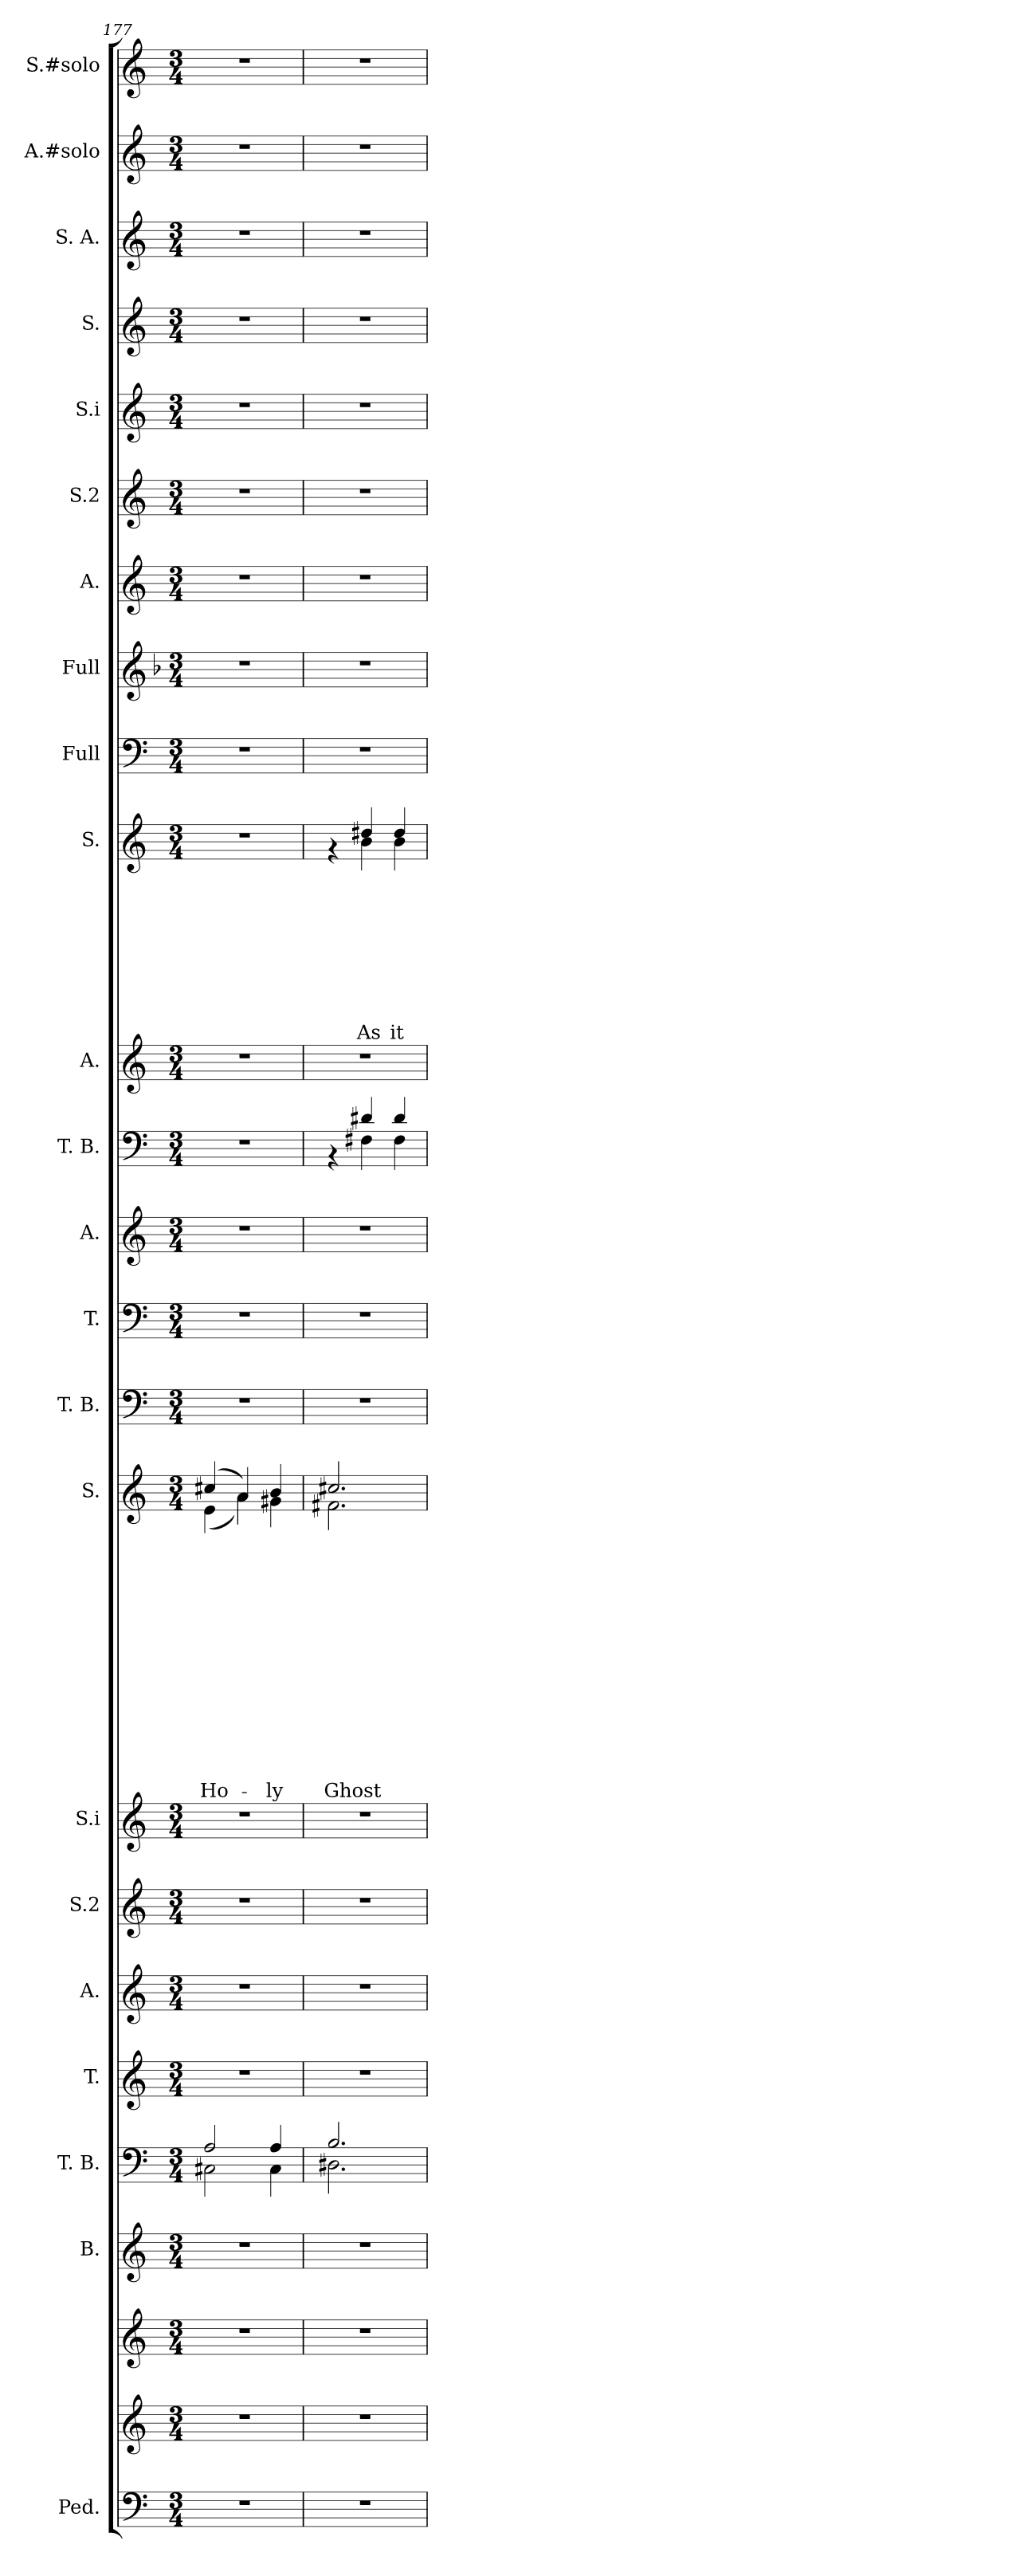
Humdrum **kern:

**kern	**kern	**kern	**kern	**kern	**kern	**kern	**kern	**kern	**kern	**text	**text	**text	**text	**text	**text	**text	**text	**text	**text	**text	**text	**text	**text	**kern	**kern	**kern	**kern	**kern	**kern	**text	**text	**text	**text	**text	**text	**text	**text	**text	**kern	**kern	**kern	**kern	**kern	**kern	**kern	**kern	**kern
*part25	*part24	*part23	*part22	*part21	*part20	*part19	*part18	*part17	*part16	*part16	*part16	*part16	*part16	*part16	*part16	*part16	*part16	*part16	*part16	*part16	*part16	*part16	*part16	*part15	*part14	*part13	*part12	*part11	*part10	*part10	*part10	*part10	*part10	*part10	*part10	*part10	*part10	*part10	*part9	*part8	*part7	*part6	*part5	*part4	*part3	*part2	*part1
*staff25	*staff24	*staff23	*staff22	*staff21	*staff20	*staff19	*staff18	*staff17	*staff16	*staff16	*staff16	*staff16	*staff16	*staff16	*staff16	*staff16	*staff16	*staff16	*staff16	*staff16	*staff16	*staff16	*staff16	*staff15	*staff14	*staff13	*staff12	*staff11	*staff10	*staff10	*staff10	*staff10	*staff10	*staff10	*staff10	*staff10	*staff10	*staff10	*staff9	*staff8	*staff7	*staff6	*staff5	*staff4	*staff3	*staff2	*staff1
*I"Ped.	*	*	*I"B.	*I"T. B.	*I"T.	*I"A.	*I"S.2	*I"S.i	*I"S.	*	*	*	*	*	*	*	*	*	*	*	*	*	*	*I"T. B.	*I"T.	*I"A.	*I"T. B.	*I"A.	*I"S.	*	*	*	*	*	*	*	*	*	*I"Full	*I"Full	*I"A.	*I"S.2	*I"S.i	*I"S.	*I"S. A.	*I"A.#solo	*I"S.#solo
*I'Ped.	*	*	*	*I'T. B.	*I'T.	*I'A.	*I'S.2	*I'S.i	*I'S.	*	*	*	*	*	*	*	*	*	*	*	*	*	*	*I'T. B.	*I'T.	*	*I'T. B.	*I'A.	*I'S.	*	*	*	*	*	*	*	*	*	*	*	*I'A.	*I'S.2	*I'S.i	*I'S.	*I'S. A.	*I'A.#solo	*I'S.#solo
*clefF4	*clefG2	*clefG2	*clefG2	*clefF4	*clefG2	*clefG2	*clefG2	*clefG2	*clefG2	*	*	*	*	*	*	*	*	*	*	*	*	*	*	*clefF4	*clefF4	*clefG2	*clefF4	*clefG2	*clefG2	*	*	*	*	*	*	*	*	*	*clefF4	*clefG2	*clefG2	*clefG2	*clefG2	*clefG2	*clefG2	*clefG2	*clefG2
*	*	*	*	*	*	*	*	*	*	*	*	*	*	*	*	*	*	*	*	*	*	*	*	*	*	*	*	*	*	*	*	*	*	*	*	*	*	*	*	*ITrd3c5	*	*	*	*	*	*	*
*k[]	*k[]	*k[]	*k[]	*k[]	*k[]	*k[]	*k[]	*k[]	*k[]	*	*	*	*	*	*	*	*	*	*	*	*	*	*	*k[]	*k[]	*k[]	*k[]	*k[]	*k[]	*	*	*	*	*	*	*	*	*	*k[]	*k[]	*k[]	*k[]	*k[]	*k[]	*k[]	*k[]	*k[]
*C:	*C:	*C:	*C:	*C:	*C:	*C:	*C:	*C:	*C:	*	*	*	*	*	*	*	*	*	*	*	*	*	*	*C:	*C:	*C:	*C:	*C:	*C:	*	*	*	*	*	*	*	*	*	*C:	*C:	*C:	*C:	*C:	*C:	*C:	*C:	*C:
*M3/4	*M3/4	*M3/4	*M3/4	*M3/4	*M3/4	*M3/4	*M3/4	*M3/4	*M3/4	*	*	*	*	*	*	*	*	*	*	*	*	*	*	*M3/4	*M3/4	*M3/4	*M3/4	*M3/4	*M3/4	*	*	*	*	*	*	*	*	*	*M3/4	*M3/4	*M3/4	*M3/4	*M3/4	*M3/4	*M3/4	*M3/4	*M3/4
=177	=177	=177	=177	=177	=177	=177	=177	=177	=177	=177	=177	=177	=177	=177	=177	=177	=177	=177	=177	=177	=177	=177	=177	=177	=177	=177	=177	=177	=177	=177	=177	=177	=177	=177	=177	=177	=177	=177	=177	=177	=177	=177	=177	=177	=177	=177	=177
*	*	*	*	*^	*	*	*	*	*^	*	*	*	*	*	*	*	*	*	*	*	*	*	*	*	*	*	*	*	*	*	*	*	*	*	*	*	*	*	*	*	*	*	*	*	*	*	*
!	!	!	!	!	!	!	!	!	!	!	!	!	!	!	!	!	!	!	!	!	!	!	!	!	!LO:LY:b	!	!	!	!	!	!	!	!	!	!	!	!	!	!	!	!	!	!	!	!	!	!	!	!
2.r	2.r	2.r	2.r	2A/	2C#X\	2.r	2.r	2.r	2.r	(>4cc#X/	(<4e\	.	.	.	.	.	.	.	.	.	.	.	.	.	Ho-	2.r	2.r	2.r	2.r	2.r	2.r	.	.	.	.	.	.	.	.	.	2.r	2.r	2.r	2.r	2.r	2.r	2.r	2.r	2.r
.	.	.	.	.	.	.	.	.	.	4a/)	4a\)	.	.	.	.	.	.	.	.	.	.	.	.	.	.	.	.	.	.	.	.	.	.	.	.	.	.	.	.	.	.	.	.	.	.	.	.	.	.
!	!	!	!	!	!	!	!	!	!	!	!	!	!	!	!	!	!	!	!	!	!	!	!	!	!LO:LY:b	!	!	!	!	!	!	!	!	!	!	!	!	!	!	!	!	!	!	!	!	!	!	!	!
.	.	.	.	4A/	4C#\	.	.	.	.	4b/	4g#X\	.	.	.	.	.	.	.	.	.	.	.	.	.	-ly	.	.	.	.	.	.	.	.	.	.	.	.	.	.	.	.	.	.	.	.	.	.	.	.
=178	=178	=178	=178	=178	=178	=178	=178	=178	=178	=178	=178	=178	=178	=178	=178	=178	=178	=178	=178	=178	=178	=178	=178	=178	=178	=178	=178	=178	=178	=178	=178	=178	=178	=178	=178	=178	=178	=178	=178	=178	=178	=178	=178	=178	=178	=178	=178	=178	=178
!	!	!	!	!	!	!	!	!	!	!	!	!	!	!	!	!	!	!	!	!	!	!	!	!	!LO:LY:b	!	!	!	!	!	!	!	!	!	!	!	!	!	!	!	!	!	!	!	!	!	!	!	!
*	*	*	*	*	*	*	*	*	*	*	*	*	*	*	*	*	*	*	*	*	*	*	*	*	*	*	*	*	*^	*	*^	*	*	*	*	*	*	*	*	*	*	*	*	*	*	*	*	*	*
2.r	2.r	2.r	2.r	2.B/	2.D#X\	2.r	2.r	2.r	2.r	2.cc#X/	2.f#X\	.	.	.	.	.	.	.	.	.	.	.	.	.	Ghost	2.r	2.r	2.r	4rAA	4ryy	2.r	4rf	4ryy	.	.	.	.	.	.	.	.	.	2.r	2.r	2.r	2.r	2.r	2.r	2.r	2.r	2.r
!	!	!	!	!	!	!	!	!	!	!	!	!	!	!	!	!	!	!	!	!	!	!	!	!	!	!	!	!	!	!	!	!	!	!	!	!	!	!	!	!	!	!LO:LY:b	!	!	!	!	!	!	!	!	!
.	.	.	.	.	.	.	.	.	.	.	.	.	.	.	.	.	.	.	.	.	.	.	.	.	.	.	.	.	4d#X/	4F#X\	.	4dd#X/	4b\	.	.	.	.	.	.	.	.	As	.	.	.	.	.	.	.	.	.
!	!	!	!	!	!	!	!	!	!	!	!	!	!	!	!	!	!	!	!	!	!	!	!	!	!	!	!	!	!	!	!	!	!	!	!	!	!	!	!	!	!	!LO:LY:b	!	!	!	!	!	!	!	!	!
.	.	.	.	.	.	.	.	.	.	.	.	.	.	.	.	.	.	.	.	.	.	.	.	.	.	.	.	.	4d#/	4F#\	.	4dd#/	4b\	.	.	.	.	.	.	.	.	it	.	.	.	.	.	.	.	.	.
*	*	*	*	*v	*v	*	*	*	*	*v	*v	*	*	*	*	*	*	*	*	*	*	*	*	*	*	*	*	*	*v	*v	*	*v	*v	*	*	*	*	*	*	*	*	*	*	*	*	*	*	*	*	*	*
=	=	=	=	=	=	=	=	=	=	=	=	=	=	=	=	=	=	=	=	=	=	=	=	=	=	=	=	=	=	=	=	=	=	=	=	=	=	=	=	=	=	=	=	=	=	=	=
*-	*-	*-	*-	*-	*-	*-	*-	*-	*-	*-	*-	*-	*-	*-	*-	*-	*-	*-	*-	*-	*-	*-	*-	*-	*-	*-	*-	*-	*-	*-	*-	*-	*-	*-	*-	*-	*-	*-	*-	*-	*-	*-	*-	*-	*-	*-	*-
